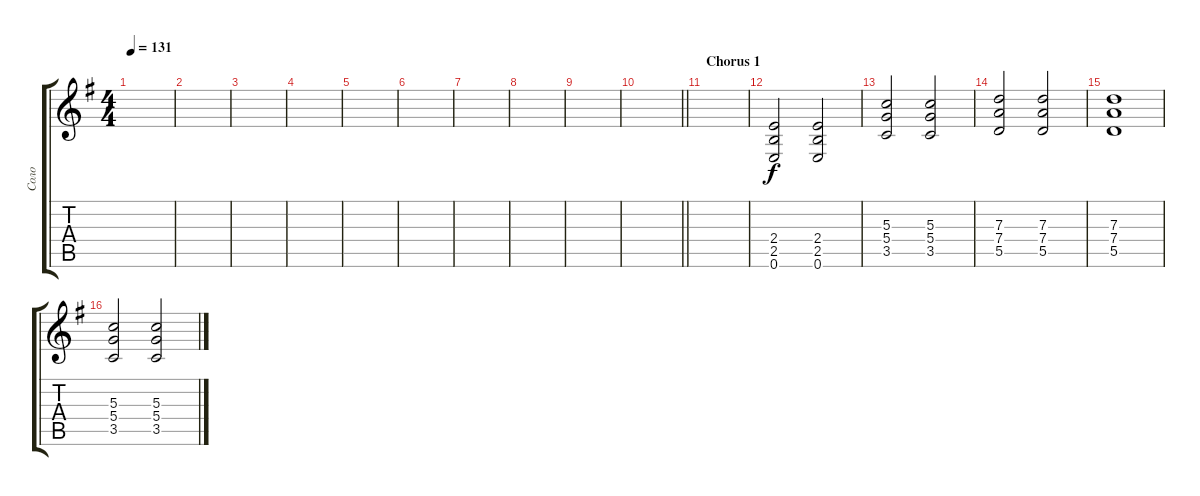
\track ("Соло" "Соло") {instrument distortionguitar}
\staff {score tabs}
\tuning (E4 B3 G3 D3 A2 E2) {hide}
\ts (4 4)
\tempo 131
\clef g2
\ks eminor
|
|
|
|
|
|
|
|
|
\barLineRight lightlight
|
\section ("" "Chorus 1")
|
(2.4 2.5 0.6).2 (2.4 2.5 0.6).2 |
(5.3 5.4 3.5).2 (5.3 5.4 3.5).2 |
(7.3 7.4 5.5).2 (7.3 7.4 5.5).2 |
(7.3 7.4 5.5).1 |
(5.3 5.4 3.5).2 (5.3 5.4 3.5).2
